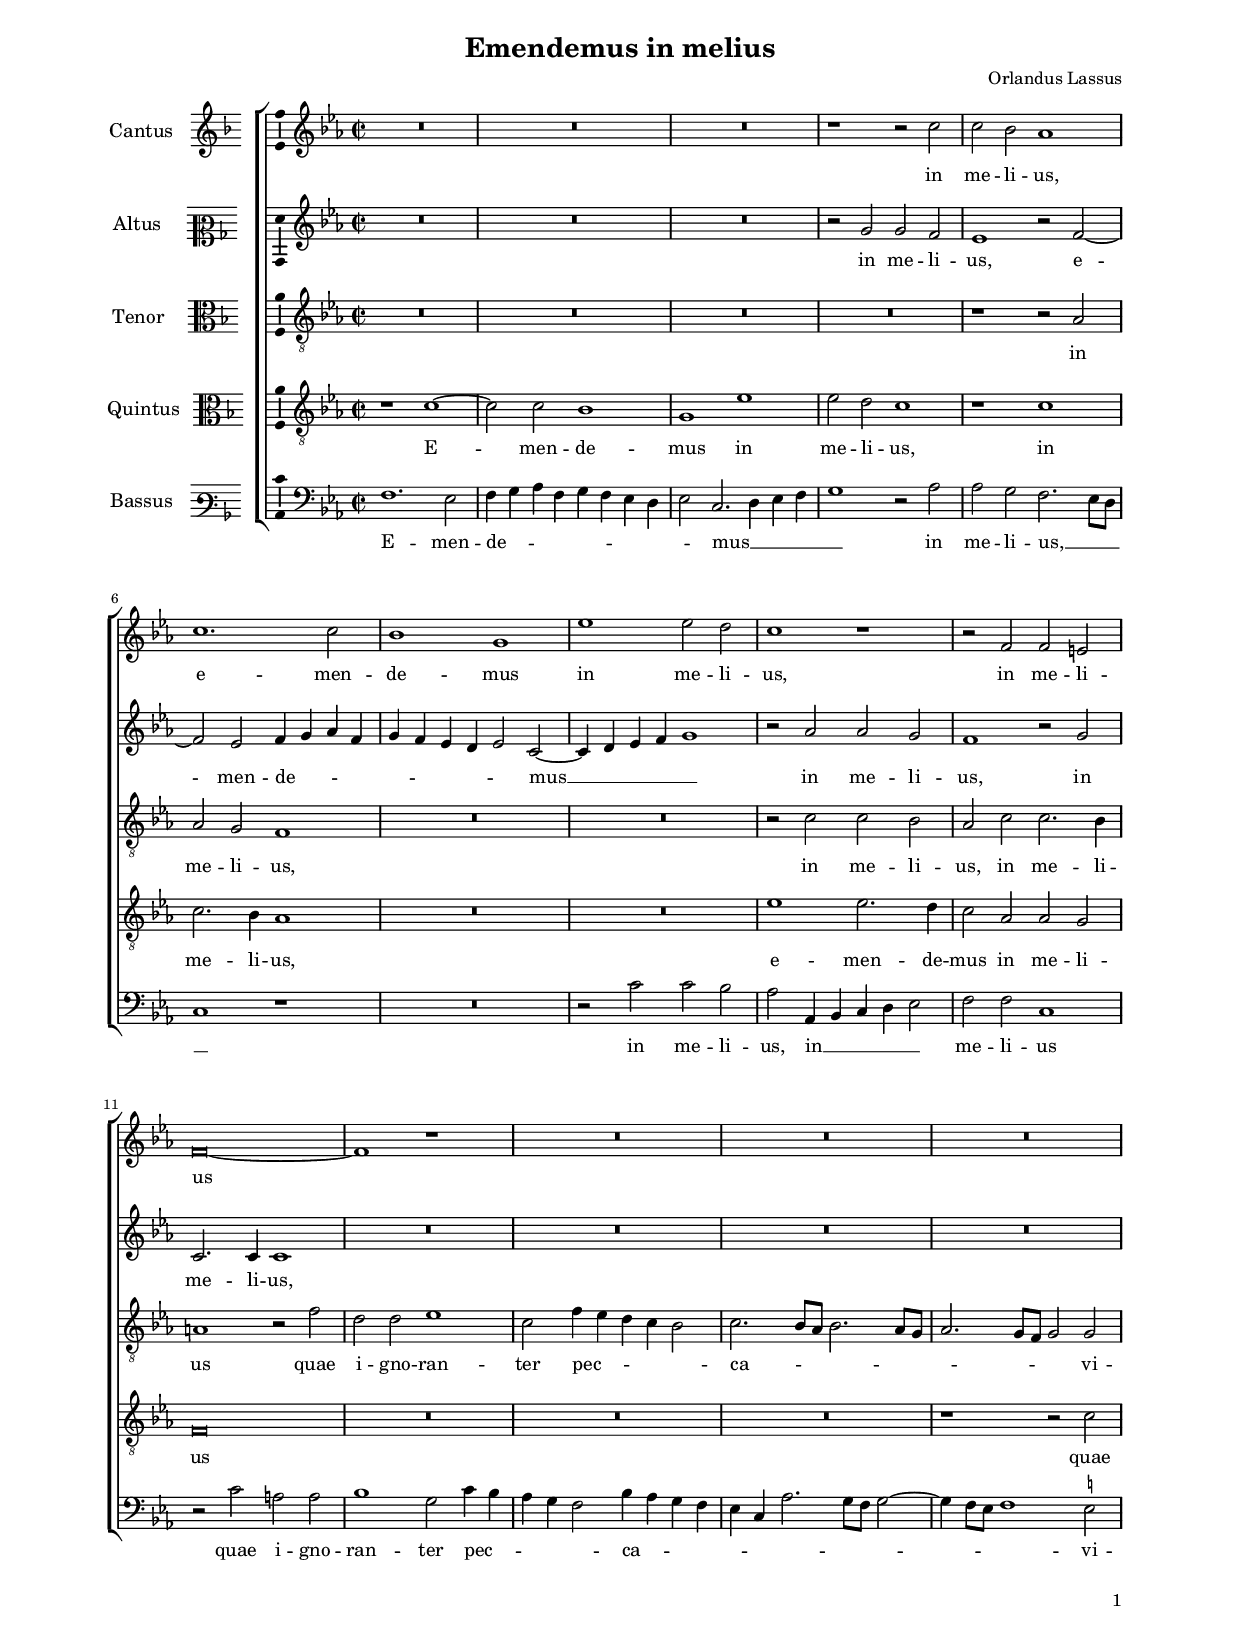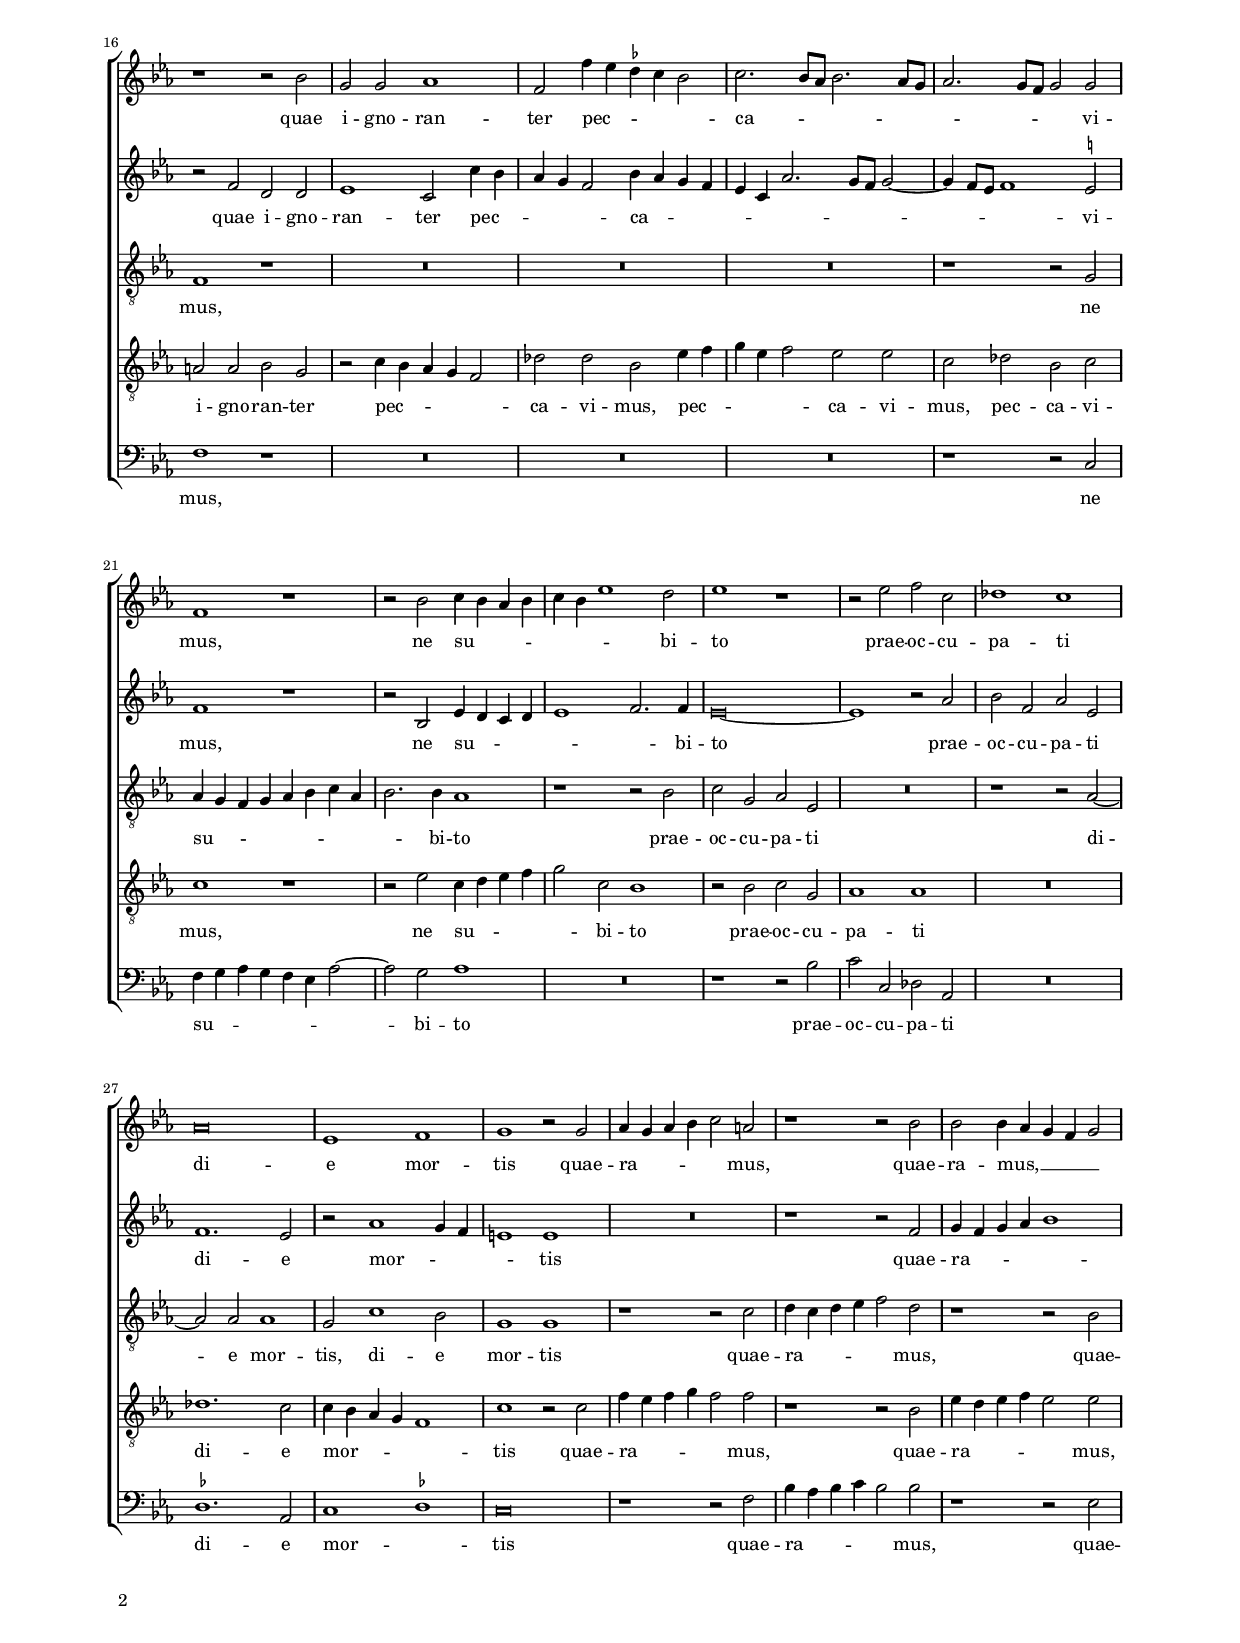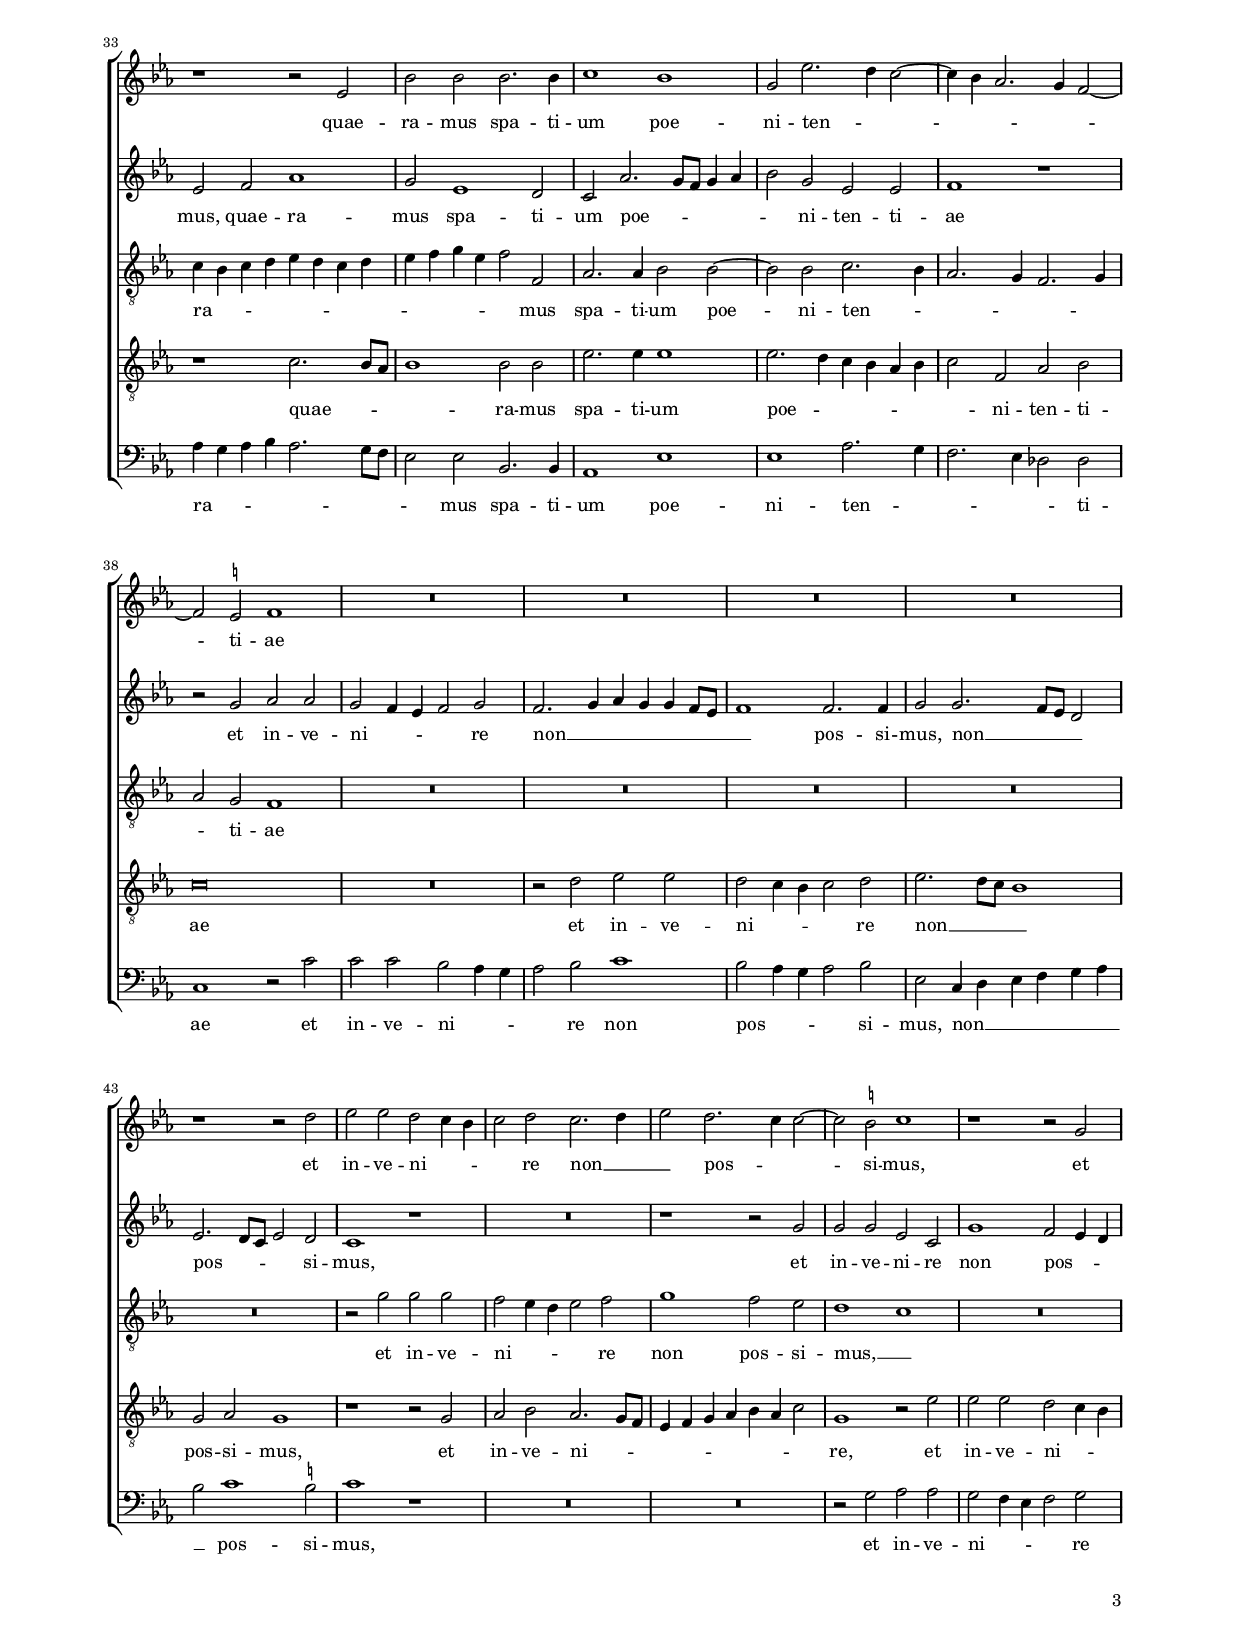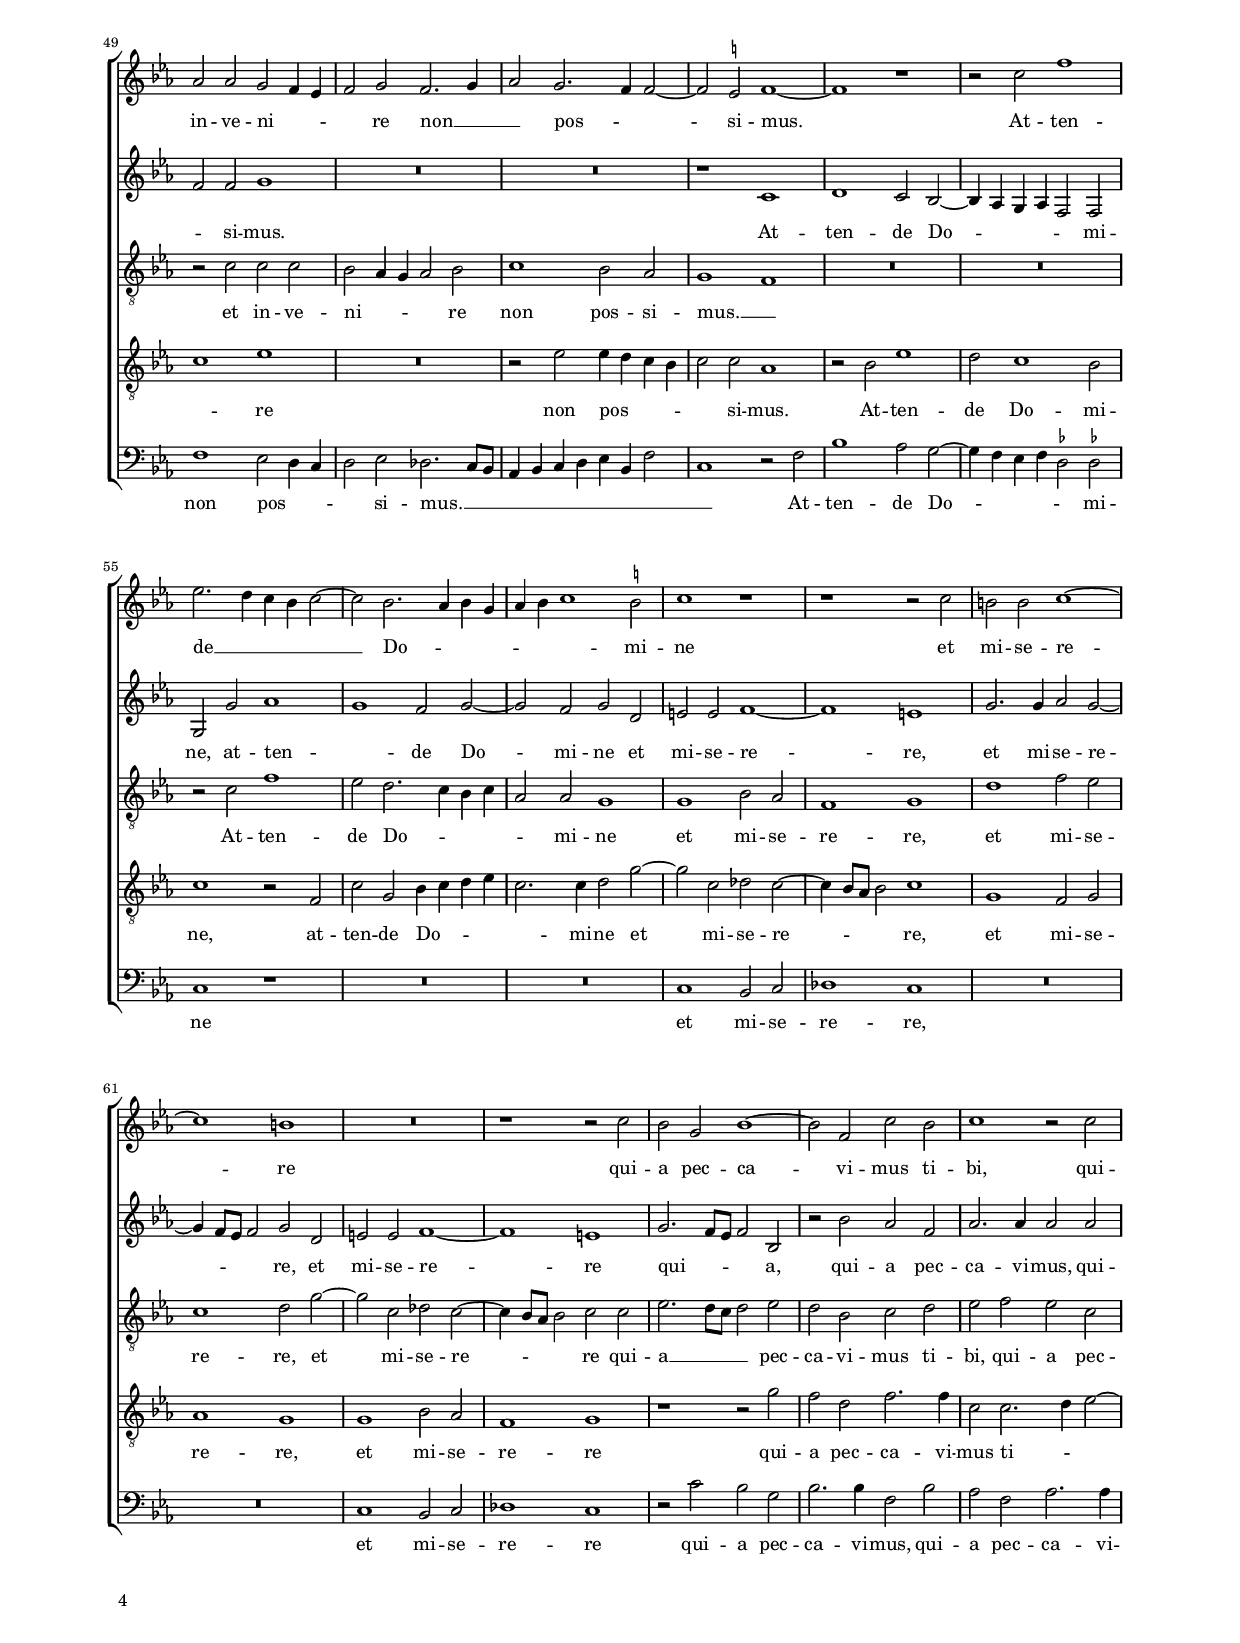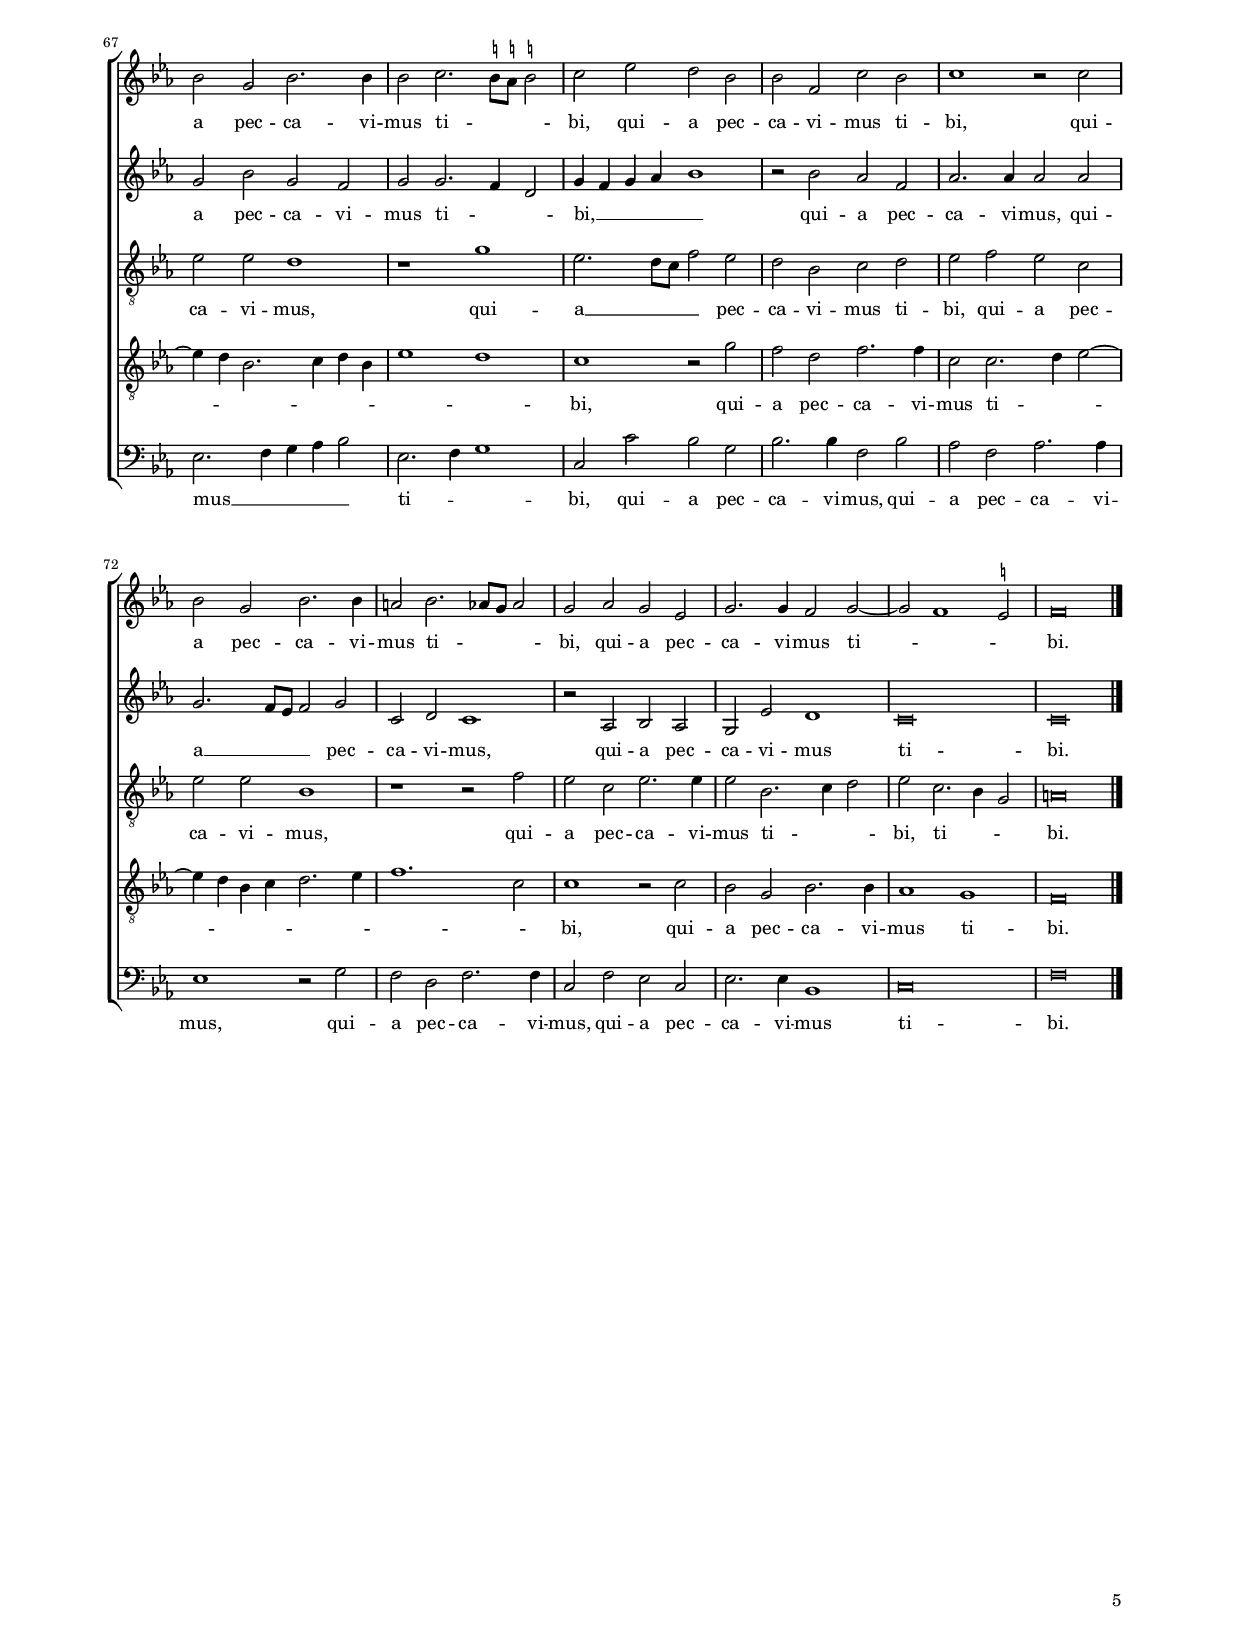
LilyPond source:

\header
{
  title="Emendemus in melius"
  composer="Orlandus Lassus"
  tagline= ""
}

\version "2.24.1"
\include "deutsch.ly"
#(set-global-staff-size 15)
% #(set-default-paper-size "letter")
#(ly:set-option 'point-and-click #f)


\paper
	{
	top-margin = 1.8 \cm
	bottom-margin = 1.2 \cm
	left-margin = 2 \cm
	right-margin = 2 \cm
	ragged-bottom = ##f
	print-page-number = ##f
	system-system-spacing = #'((basic-distance . 17) (minimum-distance . 14) (padding . 5) (strechability . 150))
	oddFooterMarkup=\markup   \fill-line { "" \fromproperty #'page:page-number-string }
	evenFooterMarkup=\markup  \fill-line { \fromproperty #'page:page-number-string "" }
	last-bottom-spacing = #'((basic-distance . 12) (minimum-distance . 7) (padding . 4))
%	systems-per-page = 3
%	page-count = 4
%	min-systems-per-page = 3
	markup-system-spacing.basic-distance = #12
%	print-all-headers = ##t
%	print-first-page-number = ##t
%	first-page-number = 1
	}

	
global = {
	\key f \major
	\time 2/2 \set Score.measureLength = #(ly:make-moment 2/1)
	\skip 1*2*77 \bar "|."
	}

	ficta = { \once \set suggestAccidentals = ##t }

	forget = #(define-music-function (music) (ly:music?) #{
		\accidentalStyle forget
		$music
		\accidentalStyle default
		#})


incipitcantus = \markup { \score {
	{
	\set Staff.instrumentName = \markup { \fontsize #1 "Cantus" }
	\key f \major
	\clef violin
	s4 \bar ""
	}
	\layout  {
	raggedright = ##t
	indent = 1.6 \cm
	line-width = 2.2\cm
	\context { \Staff \remove Time_signature_engraver }
	\override Staff.Clef.Y-extent = #'(0 . 0)
	}} \hspace #1 }

      
incipitaltus = \markup { \score {
	{
	\set Staff.instrumentName = \markup { \fontsize #1 "Altus" }
	\key f \major
	\clef mezzosoprano
	s4 \bar ""
	}
	\layout  {
	raggedright = ##t
	indent = 1.6 \cm
	line-width = 2.2\cm
	\context { \Staff \remove Time_signature_engraver }
	\override Staff.Clef.Y-extent = #'(0 . 0)
	}} \hspace #1 }


incipittenor = \markup { \score {
	{
	\set Staff.instrumentName = \markup { \fontsize #1 "Tenor" }
	\key f \major
	\clef alto
	s4 \bar ""
	}
	\layout  {
	raggedright = ##t
	indent = 1.6 \cm
	line-width = 2.2\cm
	\context { \Staff \remove Time_signature_engraver }
	\override Staff.Clef.Y-extent = #'(0 . 0)
	}} \hspace #1 }
      
      
incipitquintus = \markup { \score {
	{
	\set Staff.instrumentName = \markup { \fontsize #1 "Quintus" }
	\key f \major
	\clef alto
	s4 \bar ""
	}
	\layout  {
	raggedright = ##t
	indent = 1.6 \cm
	line-width = 2.2\cm
	\context { \Staff \remove Time_signature_engraver }
	\override Staff.Clef.Y-extent = #'(0 . 0)
	}} \hspace #1 }
      
      
incipitbassus = \markup { \score {
	{
	\set Staff.instrumentName = \markup { \fontsize #1 "Bassus" }
	\key f \major
	\clef varbaritone
	s4 \bar ""
	}
	\layout  {
	raggedright = ##t
	indent = 1.6 \cm
	line-width = 2.2\cm
	\context { \Staff \remove Time_signature_engraver }
	\override Staff.Clef.Y-extent = #'(0 . 0)
	}} \hspace #1 }


cantus =  \relative c''
	{
	R\breve
	R\breve
	R\breve
	r1 r2 d
%5
	d2 c b1 |
	d1. d2
	c1 a
	f'1 f2 e |
	d1 r
%10
	r2 g, g fis |
	g\breve~
	g1 r
	R\breve
	R\breve
%15
	R\breve |
	r1 r2 c
	a2 a b1
	g2 g'4 f \ficta es d c2
	d2. c8 b c2. b8 a
%20
	b2. a8 g a2 a |
	g1 r
	r2 c d4 c b c
	d4 c f1 e2
	f1 r
%25
	r2 f g d |
	es1 d
	b\breve
	f1 g
	a1 r2 a
%30
	b4 a b c d2 h |
	r1 r2 c
	c2 c4 b a g a2
	r1 r2 f
	c'2 c c2. c4
%35
	d1 c |
	a2 f'2. e4 d2~
	d4 c b2. a4 g2~
	g2 \ficta fis g1
	R\breve
%40
	R\breve |
	R\breve
	R\breve
	r1 r2 e'
	f2 f e d4 c
%45
	d2 e d2. e4 |
	f2 e2. d4 d2~
	d2 \ficta cis d1
	r1 r2 a
	b2 b a g4 f
%50
	g2 a g2. a4 |
	b2 a2. g4 g2~
	g2 \ficta fis g1~
	g1 r
	r2 d' g1
%55
	f2. e4 d c d2~ |
	d2 c2. b4 c a
	b4 c d1 \ficta cis2
	d1 r
	r1 r2 d
%60
	cis2 cis d1~ |
	d1 cis
	R\breve
	r1 r2 d
	c2 a c1~
%65
	c2 g d' c |
	d1 r2 d
	c2 a c2. c4
	c2 d2. \stemDown \ficta cis8 \ficta h \stemNeutral \ficta cis!2
	d2 f e c
%70
	c2 g d' c |
	d1 r2 d
	c2 a c2. c4
	h2 c2. b8 a b2
	a2 b a f
%75
	a2. a4 g2 a~ |
	a2 g1 \ficta fis2
	g\breve |
	}


altus =  \relative c'
	{
	R\breve
	R\breve
	R\breve
	r2 a' a g
%5
	f1 r2 g~ |
	g2 f g4 a b g
	a4 g f e f2 d~
	d4 e f g a1
	r2 b b a
%10
	g1 r2 a |
	d,2. d4 d1
	R\breve
	R\breve
	R\breve
%15
	R\breve |
	r2 g e e
	f1 d2 d'4 c
	b4 a g2 c4 b a g
	f4 d b'2. a8 g a2~
%20
	a4 g8 f g1 \ficta fis2 |
	g1 r
	r2 c, f4 e d e
	f1 g2. g4
	f\breve~
%25
	f1 r2 b |
	c2 g b f
	g1. f2
	r2 b1 a4 g
	fis1 fis
%30
	R\breve |
	r1 r2 g
	a4 g a b c1
	f,2 g b1
	a2 f1 e2
%35
	d2 b'2. a8 g a4 b |
	c2 a f f
	g1 r
	r2 a b b
	a2 g4 f g2 a
%40
	g2. a4 b a a g8 f |
	g1 g2. g4
	a2 a2. g8 f e2
	f2. e8 d f2 e
	d1 r
%45
	R\breve |
	r1 r2 a'
	a2 a f d
	a'1 g2 f4 e
	g2 g a1
%50
	R\breve |
	R\breve
	r1 d,
	e1 d2 c~
	c4 b a b g2 g
%55
	a2 a' b1 |
	a1 g2 a~
	a2 g a e
	fis2 fis g1~
	g1 fis
%60
	a2. a4 b2 a2~ |
	a4 g8 f g2 a e
	fis2 fis g1~
	g1 fis
	a2. g8 f g2 c,
%65
	r2 c' b g |
	b2. b4 b2 b
	a2 c a g
	a2 a2. g4 e2
	a4 g a b c1
%70
	r2 c b g |
	b2. b4 b2 b
	a2. g8 f g2 a
	d,2 e d1
	r2 b c b
%75
	a2 f' e1 |
	d\breve
	d\breve |
	}


tenor =  \relative c'
	{
	R\breve
	R\breve
	R\breve
	R\breve
%5
	r1 r2 b |
	b2 a g1
	R\breve
	R\breve
	r2 d' d c
%10
	b2 d d2. c4 |
	h1 r2 g'
	e2 e f1
	d2 g4 f e d c2
	d2. c8 b c2. b8 a
%15
	b2. a8 g a2 a |
	g1 r
	R\breve
	R\breve
	R\breve
%20
	r1 r2 a |
	b4 a g a b c d b
	c2. c4 b1
	r1 r2 c
	d2 a b f
%25
	R\breve |
	r1 r2 b~
	b2 b b1
	a2 d1 c2
	a1 a
%30
	r1 r2 d |
	e4 d e f g2 e
	r1 r2 c
	d4 c d e f e d e
	f4 g a f g2 g,
%35
	b2. b4 c2 c~ |
	c2 c d2. c4
	b2. a4 g2. a4
	b2 a g1
	R\breve
%40
	R\breve |
	R\breve
	R\breve
	R\breve
	r2 a' a a
%45
	g2 f4 e f2 g |
	a1 g2 f
	e1 d
	R\breve
	r2 d d d
%50
	c2 b4 a b2 c |
	d1 c2 b
	a1 g
	R\breve
	R\breve
%55
	r2 d' g1 |
	f2 e2. d4 c d
	b2 b a1
	a1 c2 b
	g1 a
%60
	e'1 g2 f |
	d1 e2 a~
	a2 d, es d~
	d4 c8 b c2 d d
	f2. e8 d e2 f
%65
	e2 c d e |
	f2 g f d
	f2 f e1
	r1 a
	f2. e8 d g2 f
%70
	e2 c d e |
	f2 g f d
	f2 f c1
	r1 r2 g'
	f2 d f2. f4
%75
	f2 c2. d4 e2 |
	f2 d2. c4 a2
	h\breve |
	}


quintus  =  \relative c'
	{
	r1 d~
	d2 d c1
	a1 f'
	f2 e d1
%5
	r1 d |
	d2. c4 b1
	R\breve
	R\breve
	f'1 f2. e4
%10
	d2 b b a |
	g\breve
	R\breve
	R\breve
	R\breve
%15
	r1 r2 d' |
	h2 h c a
	r2 d4 c b a g2
	es'2 es c f4 g
	a4 f g2 f f
%20
	d2 es c d |
	d1 r
	r2 f d4 e f g
	a2 d, c1
	r2 c d a
%25
	b1 b |
	R\breve
	es1. d2
	d4 c b a g1
	d'1 r2 d
%30
	g4 f g a g2 g |
	r1 r2 c,
	f4 e f g f2 f
	r1 d2. c8 b
	c1 c2 c
%35
	f2. f4 f1 |
	f2. e4 d c b c
	d2 g, b c
	d\breve
	R\breve
%40
	r2 e f f |
	e2 d4 c d2 e
	f2. e8 d c1
	a2 b a1
	r1 r2 a
%45
	b2 c b2. a8 g |
	f4 g a b c b d2
	a1 r2 f'
	f2 f e d4 c
	d1 f
%50
	R\breve |
	r2 f f4 e d c
	d2 d b1
	r2 c f1
	e2 d1 c2
%55
	d1 r2 g, |
	d'2 a c4 d e f
	d2. d4 e2 a~
	a2 d, es d~
	d4 c8 b c2 d1
%60
	a1 g2 a |
	b1 a
	a1 c2 b
	g1 a
	r1 r2 a'
%65
	g2 e g2. g4 |
	d2 d2. e4 f2~
	f4 e c2. d4 e c
	f1 e
	d1 r2 a'
%70
	g2 e g2. g4 |
	d2 d2. e4 f2~
	f4 e c d e2. f4
	g1. d2
	d1 r2 d
%75
	c2 a c2. c4 |
	b1 a
	g\breve |
	}


bassus  =  \relative c
	{
	g'1. f2
	g4 a b g a g f e
	f2 d2. e4 f g
	a1 r2 b
%5
	b2 a g2. f8 e |
	d1 r
	R\breve
	r2 d' d c
	b2 b,4 c d e f2
%10
	g2 g d1 |
	r2 d' h h
	c1 a2 d4 c
	b4 a g2 c4 b a g
	f4 d b'2. a8 g a2~
%15
	a4 g8 f g1 \ficta fis2 |
	g1 r
	R\breve
	R\breve
	R\breve
%20
	r1 r2 d |
	g4 a b a g f b2~
	b2 a b1
	R\breve
	r1 r2 c
%25
	d2 d, es b |
	R\breve
	\ficta es1. b2
	d1 \ficta es
	d\breve
%30
	r1 r2 g |
	c4 b c d c2 c
	r1 r2 f,
	b4 a b c b2. a8 g
	f2 f c2. c4
%35
	b1 f' |
	f1 b2. a4
	g2. f4 es2 es
	d1 r2 d'
	d2 d c b4 a
%40
	b2 c d1 |
	c2 b4 a b2 c
	f,2 d4 e f g a b
	c2 d1 \ficta cis2
	d1 r
%45
	R\breve |
	R\breve
	r2 a b b
	a2 g4 f g2 a
	g1 f2 e4 d
%50
	e2 f es2. d8 c |
	b4 c d e f c g'2
	d1 r2 g
	c1 b2 a~
	a4 g f g \ficta es2 \ficta es!
%55
	d1 r |
	R\breve
	R\breve
	d1 c2 d
	es1 d
%60
	R\breve |
	R\breve
	d1 c2 d
	es1 d
	r2 d' c a
%65
	c2. c4 g2 c |
	b2 g b2. b4
	f2. g4 a b c2
	f,2. g4 a1
	d,2 d' c a
%70
	c2. c4 g2 c |
	b2 g b2. b4
	f1 r2 a
	g2 e g2. g4
	d2 g f d
%75
	f2. f4 c1 |
	d\breve
	g\breve |
	}


lyricscantus = \lyricmode {
	in me -- li -- us,
	e -- men -- de -- mus in me -- li -- us,
	in me -- li -- us
	quae i -- gno -- ran -- ter pec -- _ _ _ _ ca -- _ _ _ _ _ _ _ _ _ vi -- mus,
	ne su -- _ _ _ _ _ _ bi -- to prae -- oc -- cu -- pa -- ti
	di -- e mor -- tis quae -- ra -- _ _ _ _ mus,
	quae -- ra -- mus, __ _ _ _ _
	quae -- ra -- mus
	spa -- ti -- um poe -- ni -- ten -- _ _ _ _ _ _ ti -- ae
	et in -- ve -- ni -- _ _ _ re non __ _ _ pos -- _ _ si -- mus,
	et in -- ve -- ni -- _ _ _ re non __ _ _ pos -- _ _ si -- mus.
	At -- ten -- de __ _ _ _ _ Do -- _ _ _ _ _ _ mi -- ne
	et mi -- se -- re -- re
	qui -- a pec -- ca -- vi -- mus ti -- bi,
	qui -- a pec -- ca -- vi -- mus ti -- _ _ _ bi,
	qui -- a pec -- ca -- vi -- mus ti -- bi,
	qui -- a pec -- ca -- vi -- mus ti -- _ _ _ bi,
	qui -- a pec -- ca -- vi -- mus ti -- _ _ bi.
	}


lyricsaltus = \lyricmode {
	in me -- li -- us,
	e -- men -- de -- _ _ _ _ _ _ _ _ mus __ _ _ _ _ in me -- li -- us,
	in me -- li -- us,
	quae i -- gno -- ran -- ter pec -- _ _ _ _ ca -- _ _ _ _ _ _ _ _ _ _ _ _ vi -- mus,
	ne su -- _ _ _ _ _ bi -- to prae -- oc -- cu -- pa -- ti
	di -- e mor -- _ _ _ tis quae -- ra -- _ _ _ _ mus,
	quae -- ra -- mus
	spa -- ti -- um poe -- _ _ _ _ _ ni -- ten -- ti -- ae
	et in -- ve -- ni -- _ _ _ re non __ _ _ _ _ _ _ _ pos -- si -- mus,
	non __ _ _ _ pos -- _ _ _ si -- mus,
	et in -- ve -- ni -- re non pos -- _ _ _ si -- mus.
	At -- ten -- de Do -- _ _ _ _ mi -- ne,
	at -- ten -- _ de Do -- mi -- ne
	et mi -- se -- re -- re,
	et mi -- se -- re -- _ _ _ re,
	et mi -- se -- re -- re
	qui -- _ _ _ a,
	qui -- a pec -- ca -- vi -- mus,
	qui -- a pec -- ca -- vi -- mus ti -- _ _ bi, __ _ _ _ _
	qui -- a pec -- ca -- vi -- mus,
	qui -- a __ _ _ _ pec -- ca -- vi -- mus,
	qui -- a pec -- ca -- vi -- mus ti -- bi.
	}


lyricstenor = \lyricmode {
	in me -- li -- us,
	in me -- li -- us,
	in me -- li -- us
	quae i -- gno -- ran -- ter pec -- _ _ _ _ ca -- _ _ _ _ _ _ _ _ _ vi -- mus,
	ne su -- _ _ _ _ _ _ _ _ bi -- to prae -- oc -- cu -- pa -- ti
	di -- e mor -- tis,
	di -- e mor -- tis quae -- ra -- _ _ _ _ mus,
	quae -- ra -- _ _ _ _ _ _ _ _ _ _ _ _ mus
	spa -- ti -- um poe -- ni -- ten -- _ _ _ _ _ _ ti -- ae
	et in -- ve -- ni -- _ _ _ re non pos -- si -- mus, __ _
	et in -- ve -- ni -- _ _ _ re non pos -- si -- mus. __ _
	At -- ten -- de Do -- _ _ _ _ mi -- ne
	et mi -- se -- re -- re,
	et mi -- se -- re -- re,
	et mi -- se -- re -- _ _ _ re
	qui -- a __ _ _ _ pec -- ca -- vi -- mus ti -- bi,
	qui -- a pec -- ca -- vi -- mus,
	qui -- a __ _ _ _ pec -- ca -- vi -- mus ti -- bi,
	qui -- a pec -- ca -- vi -- mus,
	qui -- a pec -- ca -- vi -- mus ti -- _ _ bi,
	ti -- _ _ bi.
	}


lyricsquintus = \lyricmode {
	E -- men -- de -- mus in me -- li -- us,
	in me -- li -- us,
	e -- men -- de -- mus in me -- li -- us
	quae i -- gno -- ran -- ter pec -- _ _ _ _ ca -- vi -- mus,
	pec -- _ _ _ _ ca -- vi -- mus,
	pec -- ca -- vi -- mus,
	ne su -- _ _ _ _ bi -- to prae -- oc -- cu -- pa -- ti
	di -- e mor -- _ _ _ _ tis quae -- ra -- _ _ _ _ mus,
	quae -- ra -- _ _ _ _ mus,
	quae -- _ _ _ ra -- mus
	spa -- ti -- um poe -- _ _ _ _ _ _ ni -- ten -- ti -- ae
	et in -- ve -- ni -- _ _ _ re non __ _ _ _ pos -- si -- mus,
	et in -- ve -- ni -- _ _ _ _ _ _ _ _ _ re,
	et in -- ve -- ni -- _ _ _ re non pos -- _ _ _ _ si -- mus.
	At -- ten -- de Do -- mi -- ne,
	at -- ten -- de Do -- _ _ _ _ mi -- ne
	et mi -- se -- re -- _ _ _ re,
	et mi -- se -- re -- re,
	et mi -- se -- re -- re
	qui -- a pec -- ca -- vi -- mus ti -- _ _ _ _ _ _ _ _ _ bi,
	qui -- a pec -- ca -- vi -- mus ti -- _ _ _ _ _ _ _ _ _ bi,
	qui -- a pec -- ca -- vi -- mus ti -- bi.
	}


lyricsbassus = \lyricmode {
	E -- men -- de -- _ _ _ _ _ _ _ _ mus __ _ _ _ _ in me -- li -- us, __ _ _ _
	in me -- li -- us,
	in __ _ _ _ _ me -- li -- us
	quae i -- gno -- ran -- ter pec -- _ _ _ _ ca -- _ _ _ _ _ _ _ _ _ _ _ _ vi -- mus,
	ne su -- _ _ _ _ _ _ bi -- to prae -- oc -- cu -- pa -- ti
	di -- e mor -- _ tis
	quae -- ra -- _ _ _ _ mus,
	quae -- ra -- _ _ _ _ _ _ _ mus
	spa -- ti -- um poe -- ni -- ten -- _ _ _ _ ti -- ae
	et in -- ve -- ni -- _ _ _ re non pos -- _ _ _ si -- mus,
	non __ _ _ _ _ _ _ pos -- si -- mus,
	et in -- ve -- ni -- _ _ _ re non pos -- _ _ _ si -- mus. __ _ _ _ _ _ _ _ _ _ _
	At -- ten -- de Do -- _ _ _ _ mi -- ne
	et mi -- se -- re -- re,
	et mi -- se -- re -- re
	qui -- a pec -- ca -- vi -- mus,
	qui -- a pec -- ca -- vi -- mus __ _ _ _ _ ti -- _ _ bi,
	qui -- a pec -- ca -- vi -- mus,
	qui -- a pec -- ca -- vi -- mus,
	qui -- a pec -- ca -- vi -- mus,
	qui -- a pec -- ca -- vi -- mus ti -- bi.
	}


\score
{  
	\transpose f es {
	\new ChoirStaff \with { \override StaffGrouper.staff-staff-spacing.basic-distance = #12 }
	<<

	\new Staff << \global
	\new Voice="v1" {
		\set Staff.instrumentName=\incipitcantus
%		\set Staff.instrumentName= "S"
		\set Staff.midiInstrument = "reed organ"
		\clef violin
		\cantus }
	\new Lyrics \lyricsto "v1" {\lyricscantus }
	>>


	\new Staff << \global
	\new Voice="v2" {
		\set Staff.instrumentName=\incipitaltus
%		\set Staff.instrumentName= "A"
		\set Staff.midiInstrument = "reed organ"
		\clef violin % "G_8"
		\altus}
	\new Lyrics \lyricsto "v2" {\lyricsaltus }
	>>


	\new Staff << \global
	\new Voice="v3" {
		\set Staff.instrumentName=\incipittenor
%		\set Staff.instrumentName= "T"
		\set Staff.midiInstrument = "reed organ"
		\clef "G_8"
		\tenor }
	\new Lyrics \lyricsto "v3" {\lyricstenor }
	>>


	\new Staff << \global
	\new Voice="v5" {
		\set Staff.instrumentName=\incipitquintus
%		\set Staff.instrumentName= "Q"
		\set Staff.midiInstrument = "reed organ"
		\clef "G_8"
		\quintus}
	\new Lyrics \lyricsto "v5" {\lyricsquintus }
	>>


	\new Staff << \global
	\new Voice="v4" {
		\set Staff.instrumentName=\incipitbassus
%		\set Staff.instrumentName= "B"
		\set Staff.midiInstrument = "reed organ"
		\clef bass 
		\bassus }
	\new Lyrics \lyricsto "v4" {\lyricsbassus}
	>>

	>>
	} % transpose

	\layout
	{
	indent = 2.5\cm
	\context { \Lyrics \override VerticalAxisGroup.nonstaff-relatedstaff-spacing.padding = #1.4 }
%	\context { \Lyrics \override LyricText.font-size = #1 }
	\context { \Staff \override TimeSignature.break-visibility = #end-of-line-invisible }
	\context { \Staff \consists Ambitus_engraver }
	\context { \Score \override BarNumber.padding = #2 }
	\context { \Voice \override NoteHead.style = #'baroque }
	}

\midi
	{
	\tempo 2 = 90
	}

}


% EOF
